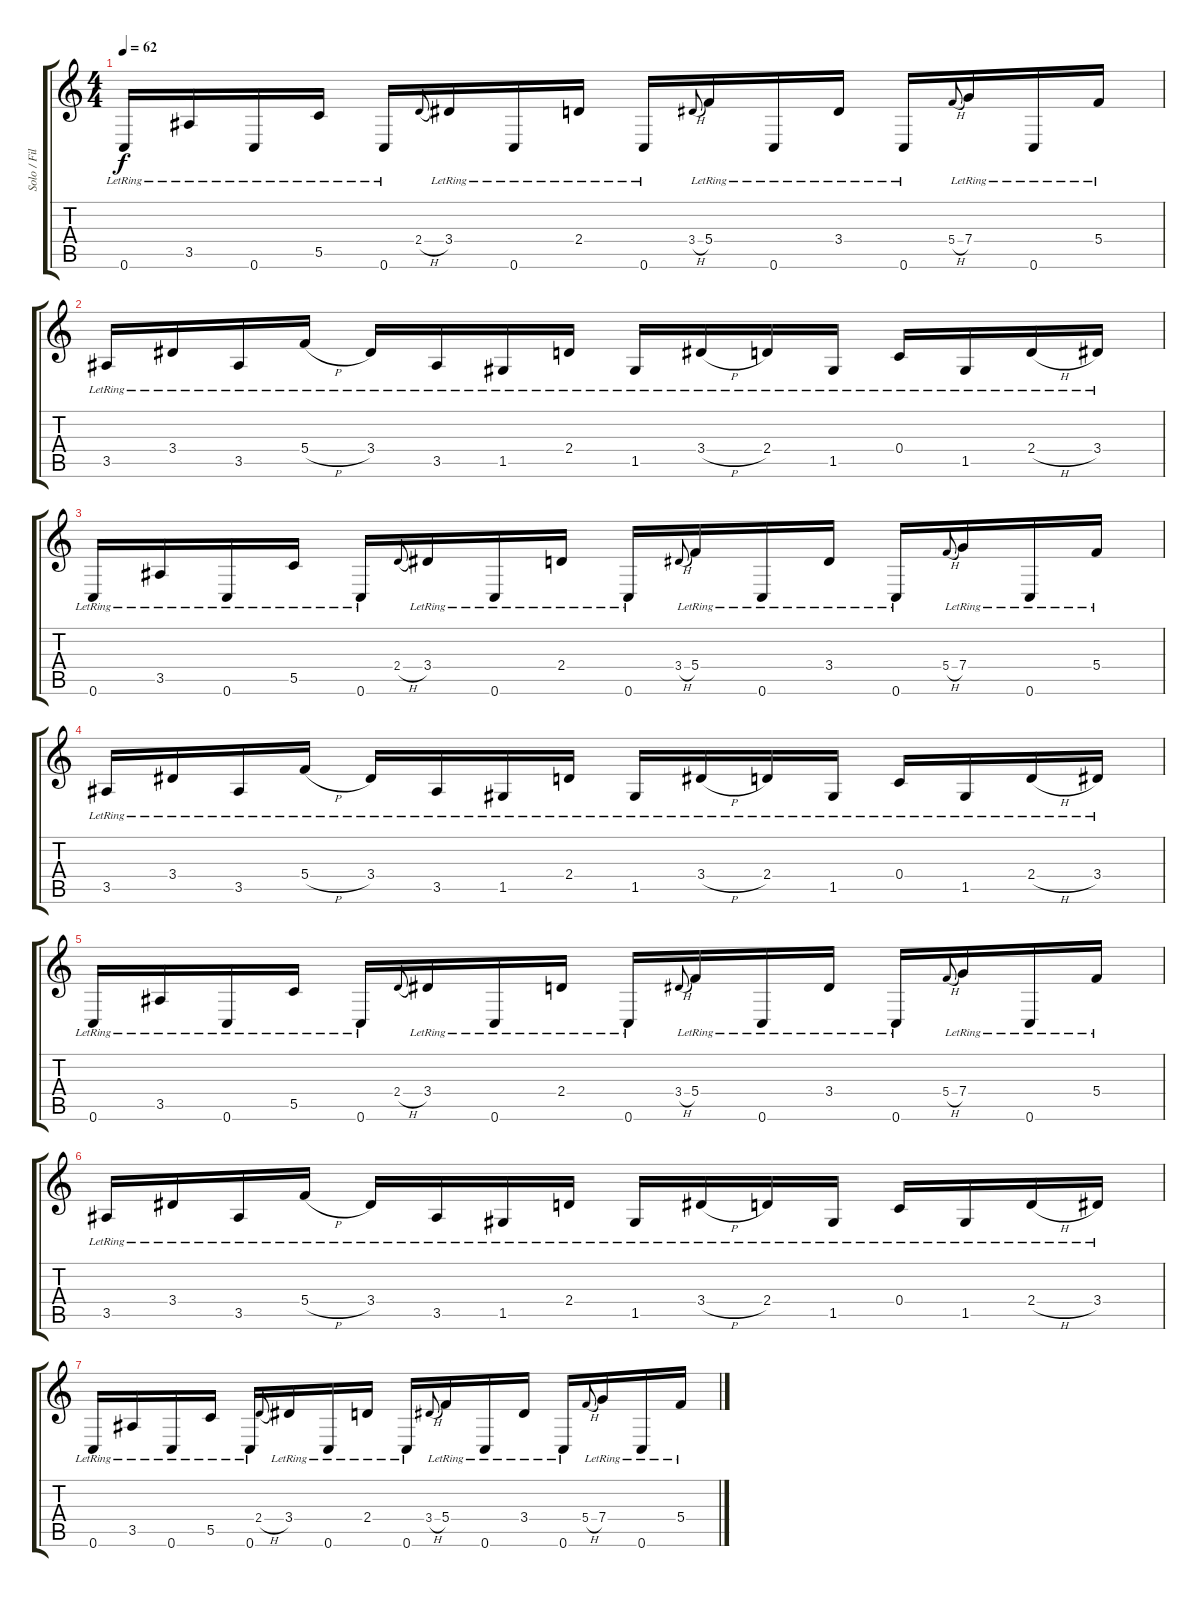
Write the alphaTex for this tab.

\track ("Solo / Fills" "Solo / Fil") {instrument distortionguitar}
\staff {score tabs}
\tuning (D4 A3 F3 C3 G2 C2) {hide}
\ts (4 4)
\tempo 62
\clef g2
\ks c
0.6{lr}.16{dy f volume 13 instrument acousticguitarsteel} 3.5{lr}.16 0.6{lr}.16 5.5{lr}.16 0.6{lr}.16 2.4{h}.8{gr onbeat} 3.4{lr}.16 0.6{lr}.16 2.4{lr}.16 0.6{lr}.16 3.4{h}.8{gr onbeat} 5.4{lr}.16 0.6{lr}.16 3.4{lr}.16 0.6{lr}.16 5.4{h}.8{gr onbeat} 7.4{lr}.16 0.6{lr}.16 5.4{lr}.16 |
3.5{lr}.16 3.4{lr}.16 3.5{lr}.16 5.4{h lr}.16 3.4{lr}.16 3.5{lr}.16 1.5{lr}.16 2.4{lr}.16 1.5{lr}.16 3.4{h lr}.16 2.4{lr}.16 1.5{lr}.16 0.4{lr}.16 1.5{lr}.16 2.4{h lr}.16 3.4{lr}.16 |
0.6{lr}.16{volume 13 instrument acousticguitarsteel} 3.5{lr}.16 0.6{lr}.16 5.5{lr}.16 0.6{lr}.16 2.4{h}.8{gr onbeat} 3.4{lr}.16 0.6{lr}.16 2.4{lr}.16 0.6{lr}.16 3.4{h}.8{gr onbeat} 5.4{lr}.16 0.6{lr}.16 3.4{lr}.16 0.6{lr}.16 5.4{h}.8{gr onbeat} 7.4{lr}.16 0.6{lr}.16 5.4{lr}.16 |
3.5{lr}.16 3.4{lr}.16 3.5{lr}.16 5.4{h lr}.16 3.4{lr}.16 3.5{lr}.16 1.5{lr}.16 2.4{lr}.16 1.5{lr}.16 3.4{h lr}.16 2.4{lr}.16 1.5{lr}.16 0.4{lr}.16 1.5{lr}.16 2.4{h lr}.16 3.4{lr}.16 |
0.6{lr}.16{volume 13 instrument acousticguitarsteel} 3.5{lr}.16 0.6{lr}.16 5.5{lr}.16 0.6{lr}.16 2.4{h}.8{gr onbeat} 3.4{lr}.16 0.6{lr}.16 2.4{lr}.16 0.6{lr}.16 3.4{h}.8{gr onbeat} 5.4{lr}.16 0.6{lr}.16 3.4{lr}.16 0.6{lr}.16 5.4{h}.8{gr onbeat} 7.4{lr}.16 0.6{lr}.16 5.4{lr}.16 |
3.5{lr}.16 3.4{lr}.16 3.5{lr}.16 5.4{h lr}.16 3.4{lr}.16 3.5{lr}.16 1.5{lr}.16 2.4{lr}.16 1.5{lr}.16 3.4{h lr}.16 2.4{lr}.16 1.5{lr}.16 0.4{lr}.16 1.5{lr}.16 2.4{h lr}.16 3.4{lr}.16 |
0.6{lr}.16{volume 13 instrument acousticguitarsteel} 3.5{lr}.16 0.6{lr}.16 5.5{lr}.16 0.6{lr}.16 2.4{h}.8{gr onbeat} 3.4{lr}.16 0.6{lr}.16 2.4{lr}.16 0.6{lr}.16 3.4{h}.8{gr onbeat} 5.4{lr}.16 0.6{lr}.16 3.4{lr}.16 0.6{lr}.16 5.4{h}.8{gr onbeat} 7.4{lr}.16 0.6{lr}.16 5.4{lr}.16
